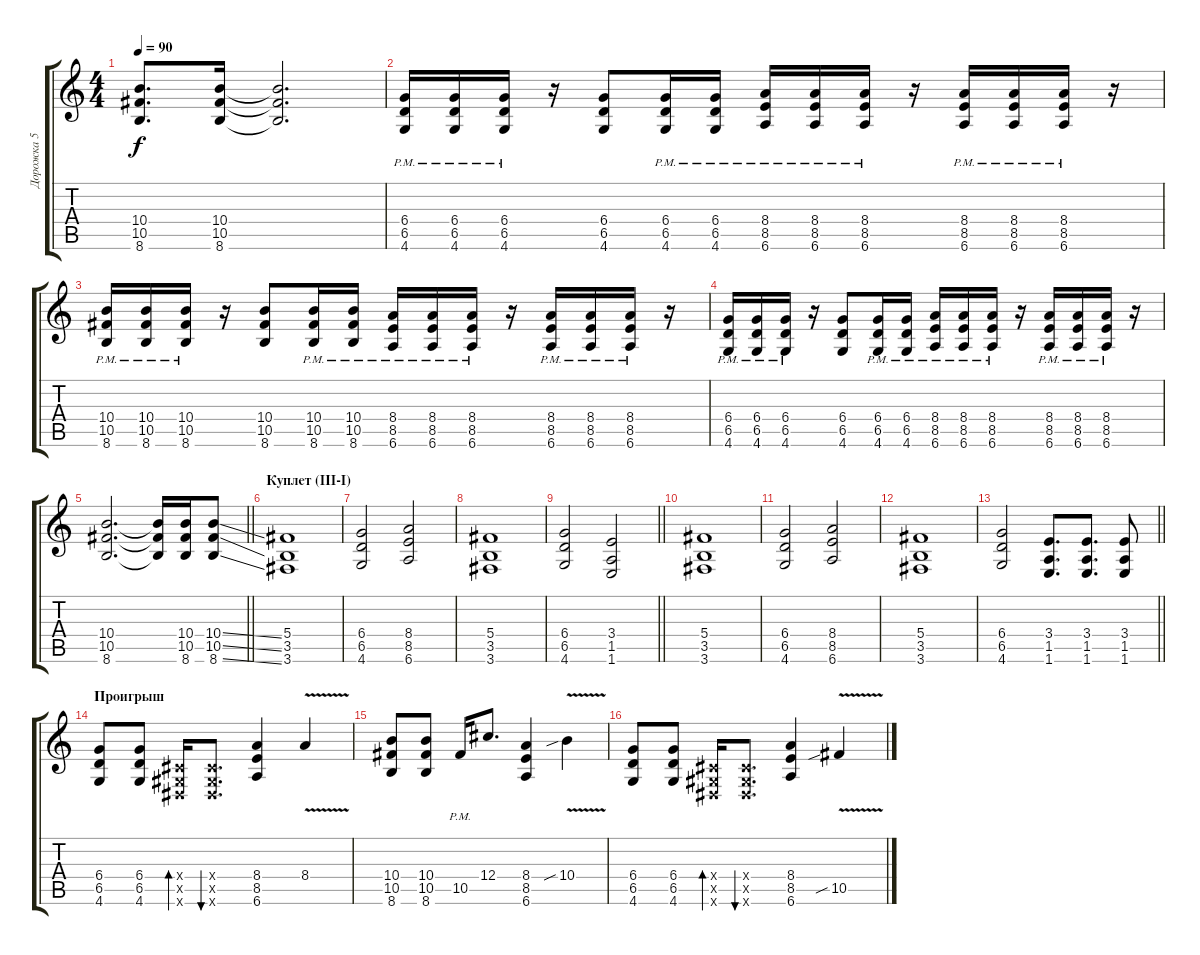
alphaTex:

\track ("Дорожка 5" "Дорожка 5") {instrument distortionguitar}
\staff {score tabs}
\tuning (Eb4 Bb3 Gb3 Db3 Ab2 Eb2) {hide}
\ts (4 4)
\tempo 90
\clef g2
\ks c
(10.4 10.5 8.6).8{d dy f} (10.4 10.5 8.6).16 (10.4{t} 10.5{t} 8.6{t}).2{d} |
(6.4{pm} 6.5{pm} 4.6{pm}).16 (6.4{pm} 6.5{pm} 4.6{pm}).16 (6.4{pm} 6.5{pm} 4.6{pm}).16 r.16 (6.4 6.5 4.6).8 (6.4{pm} 6.5{pm} 4.6{pm}).16 (6.4{pm} 6.5{pm} 4.6{pm}).16 (8.4{pm} 8.5{pm} 6.6{pm}).16 (8.4{pm} 8.5{pm} 6.6{pm}).16 (8.4{pm} 8.5{pm} 6.6{pm}).16 r.16 (8.4{pm} 8.5{pm} 6.6{pm}).16 (8.4{pm} 8.5{pm} 6.6{pm}).16 (8.4{pm} 8.5{pm} 6.6{pm}).16 r.16 |
(10.4{pm} 10.5{pm} 8.6{pm}).16 (10.4{pm} 10.5{pm} 8.6{pm}).16 (10.4{pm} 10.5{pm} 8.6{pm}).16 r.16 (10.4 10.5 8.6).8 (10.4{pm} 10.5{pm} 8.6{pm}).16 (10.4{pm} 10.5{pm} 8.6{pm}).16 (8.4{pm} 8.5{pm} 6.6{pm}).16 (8.4{pm} 8.5{pm} 6.6{pm}).16 (8.4{pm} 8.5{pm} 6.6{pm}).16 r.16 (8.4{pm} 8.5{pm} 6.6{pm}).16 (8.4{pm} 8.5{pm} 6.6{pm}).16 (8.4{pm} 8.5{pm} 6.6{pm}).16 r.16 |
(6.4{pm} 6.5{pm} 4.6{pm}).16 (6.4{pm} 6.5{pm} 4.6{pm}).16 (6.4{pm} 6.5{pm} 4.6{pm}).16 r.16 (6.4 6.5 4.6).8 (6.4{pm} 6.5{pm} 4.6{pm}).16 (6.4{pm} 6.5{pm} 4.6{pm}).16 (8.4{pm} 8.5{pm} 6.6{pm}).16 (8.4{pm} 8.5{pm} 6.6{pm}).16 (8.4{pm} 8.5{pm} 6.6{pm}).16 r.16 (8.4{pm} 8.5{pm} 6.6{pm}).16 (8.4{pm} 8.5{pm} 6.6{pm}).16 (8.4{pm} 8.5{pm} 6.6{pm}).16 r.16 |
\barLineRight lightlight
(10.4 10.5 8.6).2{d} (10.4{t} 10.5{t} 8.6{t}).16 (10.4 10.5 8.6).16 (10.4{ss} 10.5{ss} 8.6{ss}).8 |
\section ("" "Куплет (III-I)")
(5.4 3.5 3.6).1{volume 10} |
(6.4 6.5 4.6).2 (8.4 8.5 6.6).2 |
(5.4 3.5 3.6).1 |
\barLineRight lightlight
(6.4 6.5 4.6).2 (3.4 1.5 1.6).2 |
(5.4 3.5 3.6).1 |
(6.4 6.5 4.6).2 (8.4 8.5 6.6).2 |
(5.4 3.5 3.6).1 |
\barLineRight lightlight
(6.4 6.5 4.6).2 (3.4 1.5 1.6).8{d} (3.4 1.5 1.6).8{d} (3.4 1.5 1.6).8 |
\section ("" "Проигрыш")
(6.4 6.5 4.6).8 (6.4 6.5 4.6).8 (0.4{x} 0.5{x} 0.6{x}).16{bd 60} (0.4{x} 0.5{x} 0.6{x}).8{d bu 60} (8.4 8.5 6.6).4 8.4{v}.4 |
(10.4 10.5 8.6).8 (10.4 10.5 8.6).8 10.5{pm}.16 12.4.8{d} (8.4 8.5 6.6).4 10.4{v sib}.4 |
(6.4 6.5 4.6).8 (6.4 6.5 4.6).8 (0.4{x} 0.5{x} 0.6{x}).16{bd 60} (0.4{x} 0.5{x} 0.6{x}).8{d bu 60} (8.4 8.5 6.6).4 10.5{v sib}.4
